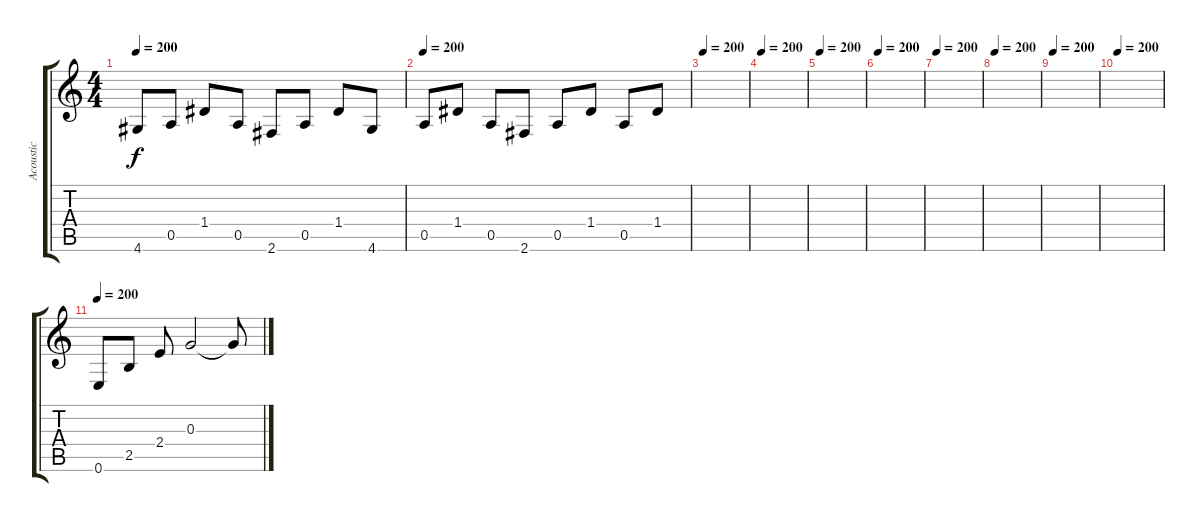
\track ("Acoustic" "Acoustic") {instrument acousticguitarsteel}
\staff {score tabs}
\tuning (E4 B3 G3 D3 A2 E2) {hide}
\ts (4 4)
\tempo 200
\clef g2
\ks c
4.6.8{dy f} 0.5.8 1.4.8 0.5.8 2.6.8 0.5.8 1.4.8 4.6.8 |
\tempo 200
0.5.8 1.4.8 0.5.8 2.6.8 0.5.8 1.4.8 0.5.8 1.4.8 |
\tempo 200
|
\tempo 200
|
\tempo 200
|
\tempo 200
|
\tempo 200
|
\tempo 200
|
\tempo 200
|
\tempo 200
|
\tempo 200
0.6.8 2.5.8 2.4.8 0.3.2 0.3{t}.8
